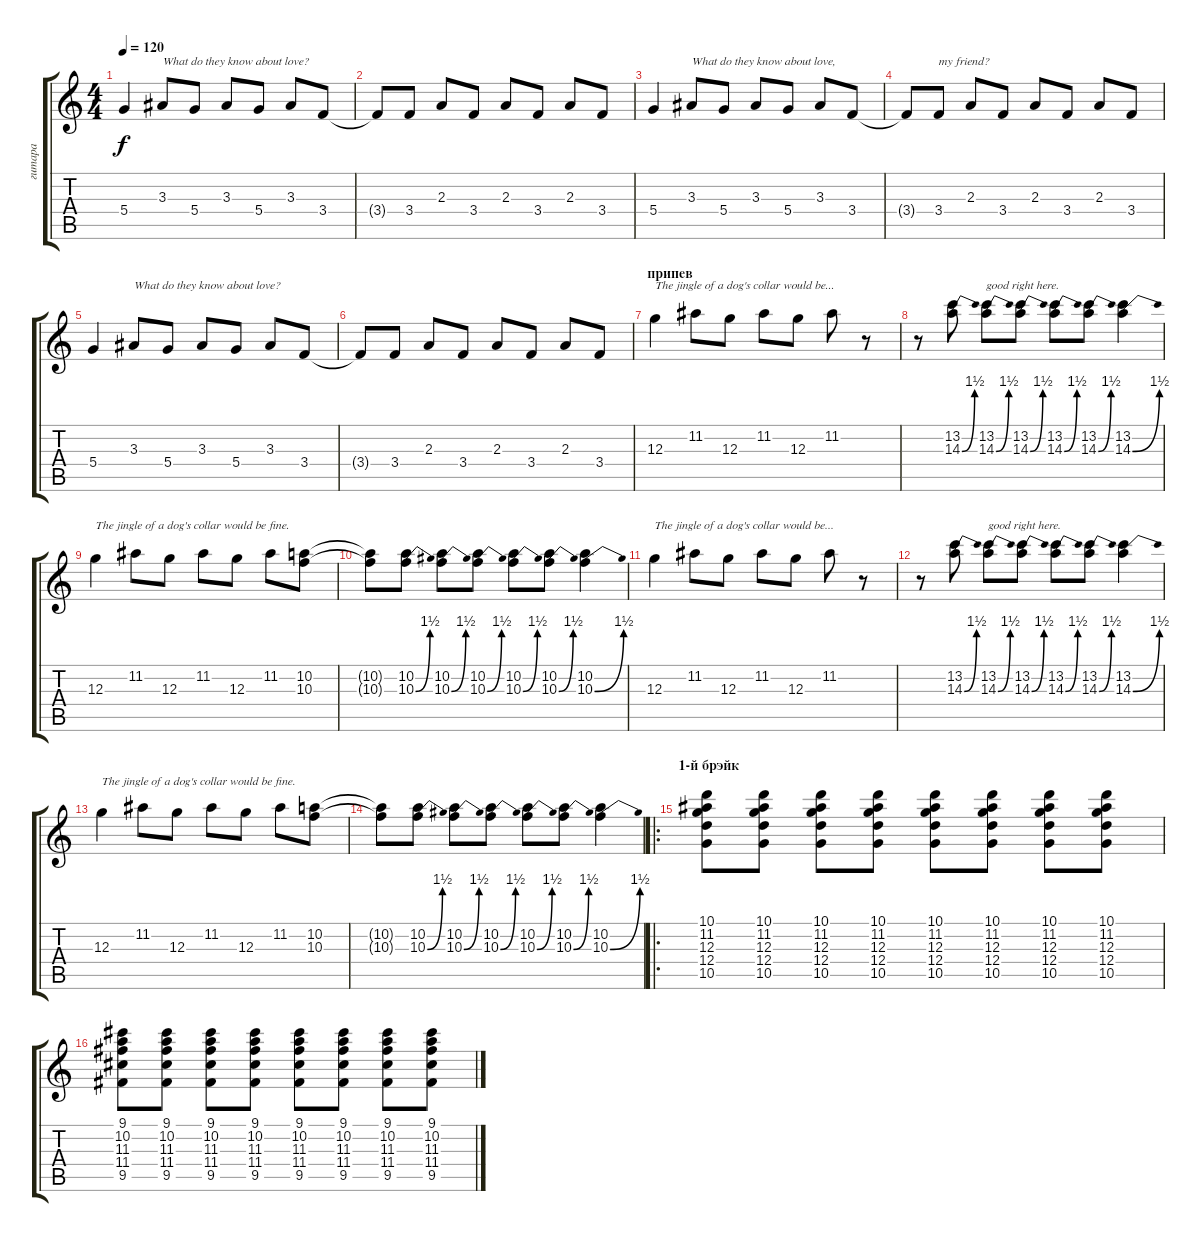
\track ("гитара" "гитара") {instrument electricguitarclean}
\staff {score tabs}
\tuning (E4 B3 G3 D3 A2 E2) {hide}
\ts (4 4)
\tempo 120
\clef g2
\ks c
5.4.4{dy f} 3.3.8{txt "What do they know about love?"} 5.4.8 3.3.8 5.4.8 3.3.8 3.4.8 |
3.4{t}.8 3.4.8 2.3.8 3.4.8 2.3.8 3.4.8 2.3.8 3.4.8 |
5.4.4 3.3.8{txt "What do they know about love,"} 5.4.8 3.3.8 5.4.8 3.3.8 3.4.8 |
3.4{t}.8 3.4.8{txt "my friend?"} 2.3.8 3.4.8 2.3.8 3.4.8 2.3.8 3.4.8 |
5.4.4 3.3.8{txt "What do they know about love?"} 5.4.8 3.3.8 5.4.8 3.3.8 3.4.8 |
3.4{t}.8 3.4.8 2.3.8 3.4.8 2.3.8 3.4.8 2.3.8 3.4.8 |
\section ("" "припев")
12.3.4{txt "The jingle of a dog's collar would be..."} 11.2.8 12.3.8 11.2.8 12.3.8 11.2.8 r.8 |
r.8 (13.2 14.3{be (bend 0 0 60 6)}).8 (13.2 14.3{be (bend 0 0 60 6)}).8{txt "good right here."} (13.2 14.3{be (bend 0 0 60 6)}).8 (13.2 14.3{be (bend 0 0 60 6)}).8 (13.2 14.3{be (bend 0 0 60 6)}).8 (13.2 14.3{be (bend 0 0 60 6)}).4 |
12.3.4{txt "The jingle of a dog's collar would be fine."} 11.2.8 12.3.8 11.2.8 12.3.8 11.2.8 (10.2 10.3).8 |
(10.2{t} 10.3{t}).8 (10.2 10.3{be (bend 0 0 60 6)}).8 (10.2 10.3{be (bend 0 0 60 6)}).8 (10.2 10.3{be (bend 0 0 60 6)}).8 (10.2 10.3{be (bend 0 0 60 6)}).8 (10.2 10.3{be (bend 0 0 60 6)}).8 (10.2 10.3{be (bend 0 0 60 6)}).4 |
12.3.4{txt "The jingle of a dog's collar would be..."} 11.2.8 12.3.8 11.2.8 12.3.8 11.2.8 r.8 |
r.8 (13.2 14.3{be (bend 0 0 60 6)}).8 (13.2 14.3{be (bend 0 0 60 6)}).8{txt "good right here."} (13.2 14.3{be (bend 0 0 60 6)}).8 (13.2 14.3{be (bend 0 0 60 6)}).8 (13.2 14.3{be (bend 0 0 60 6)}).8 (13.2 14.3{be (bend 0 0 60 6)}).4 |
12.3.4{txt "The jingle of a dog's collar would be fine."} 11.2.8 12.3.8 11.2.8 12.3.8 11.2.8 (10.2 10.3).8 |
(10.2{t} 10.3{t}).8 (10.2 10.3{be (bend 0 0 60 6)}).8 (10.2 10.3{be (bend 0 0 60 6)}).8 (10.2 10.3{be (bend 0 0 60 6)}).8 (10.2 10.3{be (bend 0 0 60 6)}).8 (10.2 10.3{be (bend 0 0 60 6)}).8 (10.2 10.3{be (bend 0 0 60 6)}).4 |
\ro
\section ("" "1-й брэйк")
(10.1 11.2 12.3 12.4 10.5).8 (10.1 11.2 12.3 12.4 10.5).8 (10.1 11.2 12.3 12.4 10.5).8 (10.1 11.2 12.3 12.4 10.5).8 (10.1 11.2 12.3 12.4 10.5).8 (10.1 11.2 12.3 12.4 10.5).8 (10.1 11.2 12.3 12.4 10.5).8 (10.1 11.2 12.3 12.4 10.5).8 |
(9.1 10.2 11.3 11.4 9.5).8 (9.1 10.2 11.3 11.4 9.5).8 (9.1 10.2 11.3 11.4 9.5).8 (9.1 10.2 11.3 11.4 9.5).8 (9.1 10.2 11.3 11.4 9.5).8 (9.1 10.2 11.3 11.4 9.5).8 (9.1 10.2 11.3 11.4 9.5).8 (9.1 10.2 11.3 11.4 9.5).8
